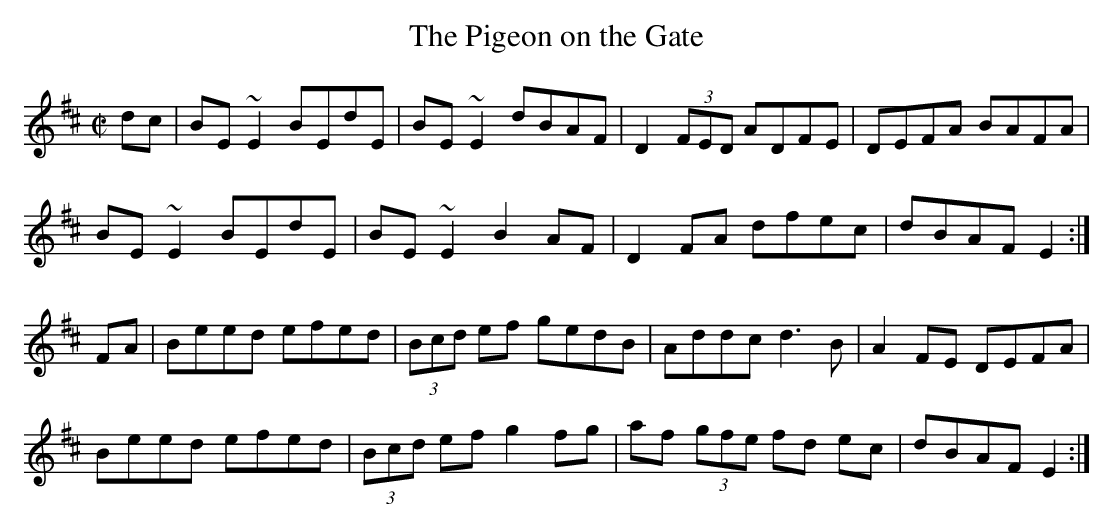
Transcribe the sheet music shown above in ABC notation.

X:1
T:Pigeon on the Gate, The
M:C|
E:9
K:EDor
dc|BE ~E2 BEdE|BE ~E2 dBAF|D2 (3FED ADFE|DEFA BAFA|*
BE ~E2 BEdE|BE ~E2 B2 AF|D2 FA dfec|dBAF E2:|*
FA|Beed efed|(3Bcd ef gedB|Addc d3 B|A2 FE DEFA|*
Beed efed|(3Bcd ef g2 fg|af (3gfe fd ec|dBAF E2:|**
